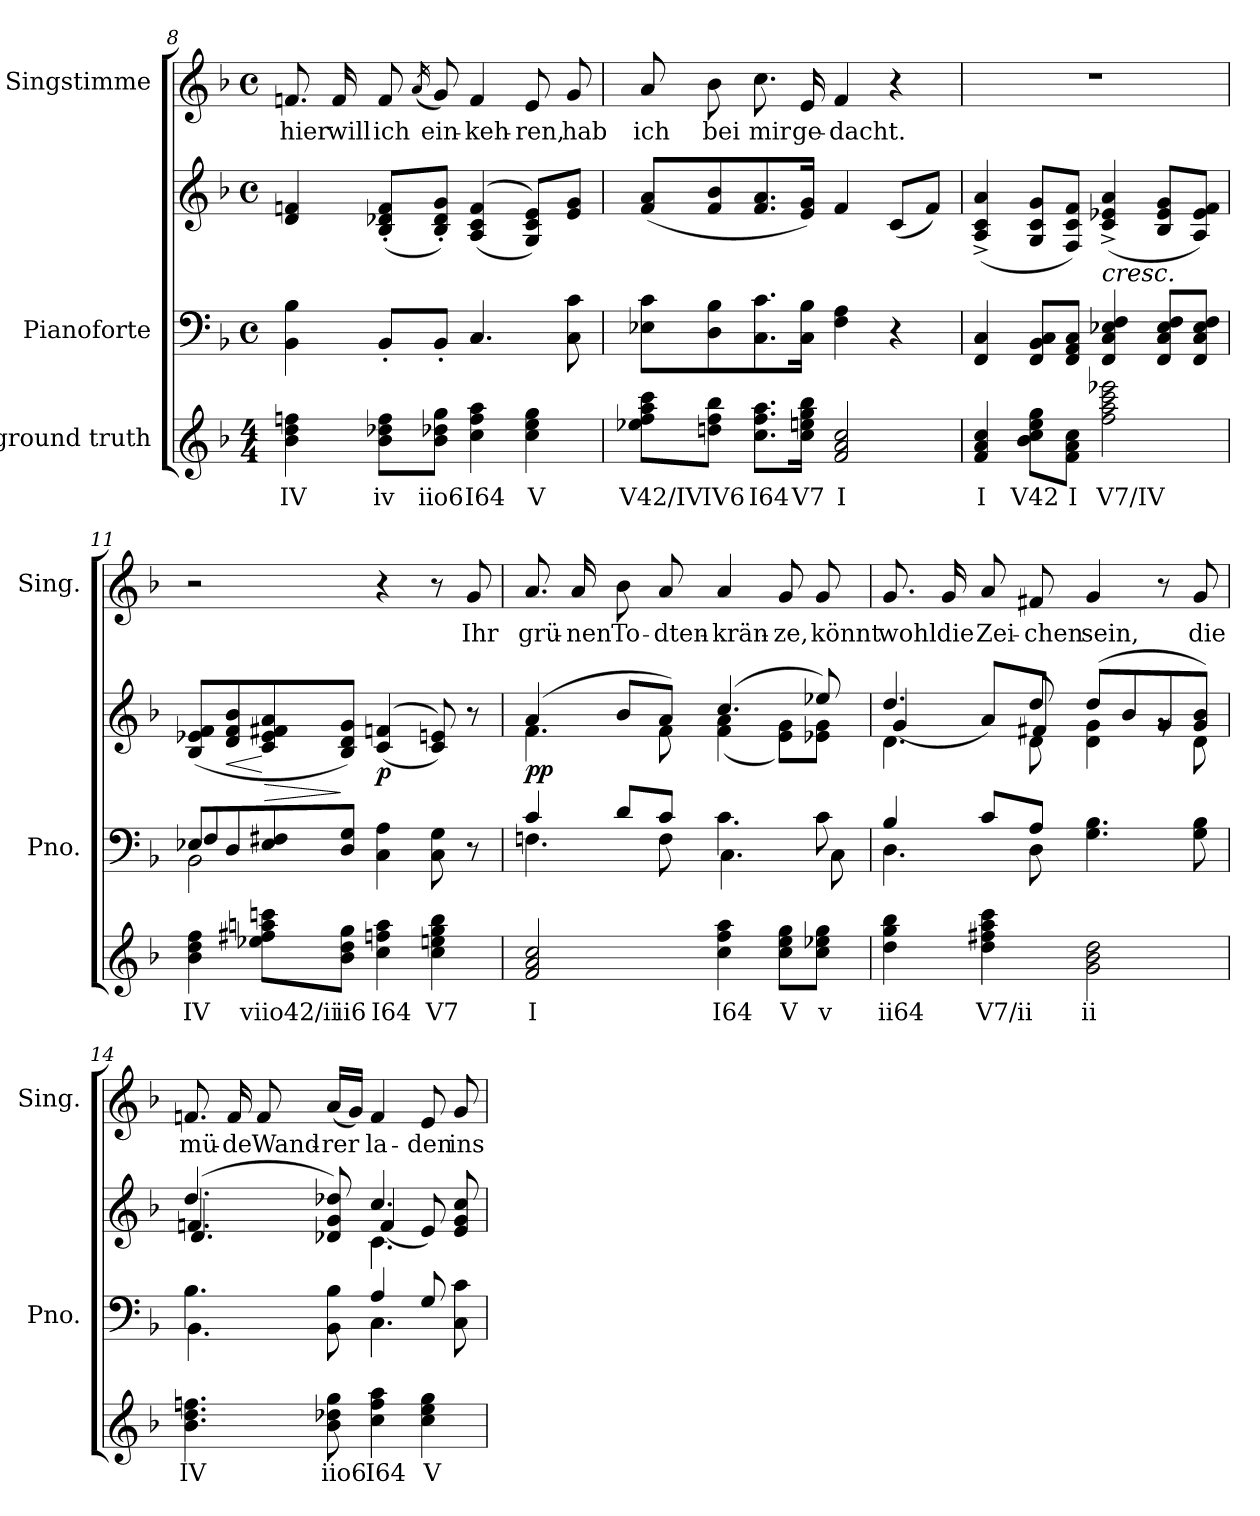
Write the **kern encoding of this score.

**kern	**text	**kern	**kern	**dynam	**kern	**text
*part3	*part3	*part2	*part2	*part2	*part1	*part1
*staff4	*staff4	*staff3	*staff2	*staff2/3	*staff1	*staff1
*I"ground truth	*	*I"Pianoforte	*	*	*I"Singstimme	*
*	*	*I'Pno.	*	*	*I'Sing.	*
*	*	*clefF4	*clefG2	*	*clefG2	*
*k[b-]	*	*k[b-]	*k[b-]	*	*k[b-]	*
*M4/4	*	*M4/4	*M4/4	*	*M4/4	*
*	*	*met(c)	*met(c)	*	*met(c)	*
=8	=8	=8	=8	=8	=8	=8
!	!	!	!	!	!	!LO:LY:b
4b- 4dd 4ffn	IV	4BB-\ 4B-\	4d/ 4fn/	.	8.fn/	-hier
!	!	!	!	!	!	!LO:LY:b
.	.	.	.	.	16f/	will
!	!	!	!	!	!	!LO:LY:b
8b- 8dd-X 8ffL	iv	8BB-'/L	(<8B-/' 8d-X/' 8f/'L	.	8f/	ich
.	.	.	.	.	(<16qa/	.
!	!	!	!	!	!	!LO:LY:b
8b- 8dd-X 8ggJ	iio6	8BB-'/J	8B-/' 8d-/' 8g/'J)	.	8g/)	ein-
!	!	!	!	!	!	!LO:LY:b
4cc 4ff 4aa	I64	4.C/	(>(<4A/ 4c/ 4f/	.	4f/	-keh-
!	!	!	!	!	!	!LO:LY:b
4cc 4ee 4gg	V	.	8G/ 8c/ 8e/L))	.	8e/	-ren,
!	!	!	!	!	!	!LO:LY:b
.	.	8C\ 8c\	8e/ 8g/J	.	8g/	hab
=9	=9	=9	=9	=9	=9	=9
!	!	!	!	!	!	!LO:LY:b
8ee-X 8ff 8aa 8cccL	V42/IV	8E-X\ 8c\L	(<8f/ 8a/L	.	8a/	ich
!	!	!	!	!	!	!LO:LY:b
8ddn 8ff 8bb-J	IV6	8D\ 8B-\	8f/ 8b-/	.	8b-\	bei
!	!	!	!	!	!	!LO:LY:b
8.cc 8.ff 8.aaL	I64	8.C\ 8.c\	8.f/ 8.a/	.	8.cc\	mir
!	!	!	!	!	!	!LO:LY:b
16cc 16een 16gg 16bb-Jk	V7	16C\ 16B-\Jk	16e/ 16g/Jk)	.	16e/	ge-
!	!	!	!	!	!	!LO:LY:b
2f 2a 2cc	I	4F\ 4A\	4f/	.	4f/	-dacht.
.	.	4r	(<8c/L	.	4r	.
.	.	.	8f/J)	.	.	.
=10	=10	=10	=10	=10	=10	=10
4f 4a 4cc	I	4FF/ 4C/	(<4A/^ 4c/^ 4a/^	.	1r	.
8b- 8cc 8ee 8ggL	V42	8FF/ 8BB-/ 8C/L	8G/ 8c/ 8g/L	.	.	.
8f 8a 8ccJ	I	8FF/ 8AA/ 8C/J	8F/ 8c/ 8f/J)	.	.	.
!	!	!	!LO:TX:b:i:t=cresc.	!	!	!
2ff 2aa 2ccc 2eee-X	V7/IV	4FF/ 4C/ 4E-X/ 4F/	(<4c/^ 4e-X/^ 4a/^	.	.	.
.	.	8FF/ 8C/ 8E-/ 8F/L	8B-/ 8e-/ 8g/L	.	.	.
.	.	8FF/ 8C/ 8E-/ 8F/J	8A/ 8e-/ 8f/J)	.	.	.
=11	=11	=11	=11	=11	=11	=11
*	*	*^	*	*	*	*
*	*	*	*^	*	*	*	*
4b- 4dd 4ff	IV	8E-X/L	2BB-\	4F/	(<8B-/ 8e-X/ 8f/L	.	2r	.
!	!	!	!	!	!	!LO:HP:b	!	!
.	.	8D/	.	.	8d/ 8f/ 8b-/	<	.	.
!	!	!	!	!	!	!LO:HP:n=1:b	!	!
8ee-X 8ff#X 8aan 8cccnL	viio42/ii	8E-/ 8F#X/	.	4rAAAyy	8c/ 8e-/ 8f#X/ 8a/	[ >	.	.
8b- 8dd 8ggJ	ii6	8D/ 8G/J	.	.	8B-/ 8d/ 8g/J)	]	.	.
!	!	!	!	!	!	!LO:DY:b	!	!
4cc 4ffn 4aa	I64	4C\ 4A\	2rBByy	2rAAAyy	(<(<4c/ 4fn/	p	4r	.
4cc 4een 4gg 4bb-	V7	8C\ 8G\	.	.	8c/ 8en/))	.	8r	.
!	!	!	!	!	!	!	!	!LO:LY:b
.	.	8r	.	.	8r	.	8g/	Ihr
*	*	*v	*v	*v	*	*	*	*
=12	=12	=12	=12	=12	=12	=12
*	*	*^	*^	*	*	*
!	!	!	!	!	!	!LO:DY:b	!	!LO:LY:b
2f 2a 2cc	I	4c/	4.Fn\	(>4a/	4.f\	pp	8.a/	grü-
!	!	!	!	!	!	!	!	!LO:LY:b
.	.	.	.	.	.	.	16a/	-nen
!	!	!	!	!	!	!	!	!LO:LY:b
.	.	8d/L	.	8b-/L	.	.	8b-\	To-
!	!	!	!	!	!	!	!	!LO:LY:b
.	.	8c/J	8F\	8a/J)	8f\	.	8a/	-dten-
!	!	!	!	!	!	!	!	!LO:LY:b
4cc 4ff 4aa	I64	4.c\	4.C\	(>4.cc/	(<4f\ 4a\	.	4a/	-krän-
!	!	!	!	!	!	!	!	!LO:LY:b
8cc 8ee 8ggL	V	.	.	.	8e\ 8g\L)	.	8g/	-ze,
!	!	!	!	!	!	!	!	!LO:LY:b
8cc 8ee-X 8ggJ	v	8c\	8C\	8ee-X/)	8e-X\ 8g\J	.	8g/	könnt
*	*	*	*	*v	*v	*	*	*
=13	=13	=13	=13	=13	=13	=13	=13
*	*	*	*	*^	*	*	*
*	*	*	*	*	*^	*	*	*
!	!	!	!	!	!	!	!	!	!LO:LY:b
4dd 4gg 4bb-	ii64	4B-/	4.D\	4.dd/	(<4g/	4.d\	.	8.g/	wohl
!	!	!	!	!	!	!	!	!	!LO:LY:b
.	.	.	.	.	.	.	.	16g/	die
!	!	!	!	!	!	!	!	!	!LO:LY:b
4dd 4ff#X 4aa 4ccc	V7/ii	8c/L	.	.	8a/L)	.	.	8a/	Zei-
!	!	!	!	!	!	!	!	!	!LO:LY:b
.	.	8A/J	8D\	8dd/	8f#X/J	8d\	.	8f#X/	-chen
!	!	!	!	!	!	!	!	!	!LO:LY:b
2g 2b- 2dd	ii	4.G\ 4.B-\	2ryy	(>8dd/L	4d\ 4g\	2ryy	.	4g/	sein,
.	.	.	.	8b-/	.	.	.	.	.
.	.	.	.	8g/	8rg	.	.	8r	.
!	!	!	!	!	!	!	!	!	!LO:LY:b
.	.	8G\ 8B-\	.	8g/ 8b-/J)	8d\	.	.	8g/	die
=14	=14	=14	=14	=14	=14	=14	=14	=14	=14
!	!	!	!	!	!	!	!	!	!LO:LY:b
4.b- 4.dd 4.ffn	IV	4.B-\	4.BB-\	(>4.dd/	4.fn/	4.d/	.	8.fn/	mü-
!	!	!	!	!	!	!	!	!	!LO:LY:b
.	.	.	.	.	.	.	.	16f/	-de
!	!	!	!	!	!	!	!	!	!LO:LY:b
.	.	.	.	.	.	.	.	8f/	Wand-
!	!	!	!	!	!	!	!	!	!LO:LY:b
8b- 8dd-X 8gg	iio6	8BB-\ 8B-\	8ryy	8d-X/ 8g/ 8dd-X/)	8reyy	8rDyy	.	(<16a/LL	-rer
.	.	.	.	.	.	.	.	16g/JJ)	.
!	!	!	!	!	!	!	!	!	!LO:LY:b
4cc 4ff 4aa	I64	4A/	4.C\	4.cc/	(>4f/	4.c\	.	4f/	la-
!	!	!	!	!	!	!	!	!	!LO:LY:b
4cc 4ee 4gg	V	8G/	.	.	8e/)	.	.	8e/	-den
!	!	!	!	!	!	!	!	!	!LO:LY:b
.	.	8C\ 8c\	8ryy	8e/ 8g/ 8cc/	8rcyy	8rBByy	.	8g/	ins
*	*	*v	*v	*	*	*	*	*	*
*	*	*	*v	*v	*v	*	*	*
=	=	=	=	=	=	=
*-	*-	*-	*-	*-	*-	*-
